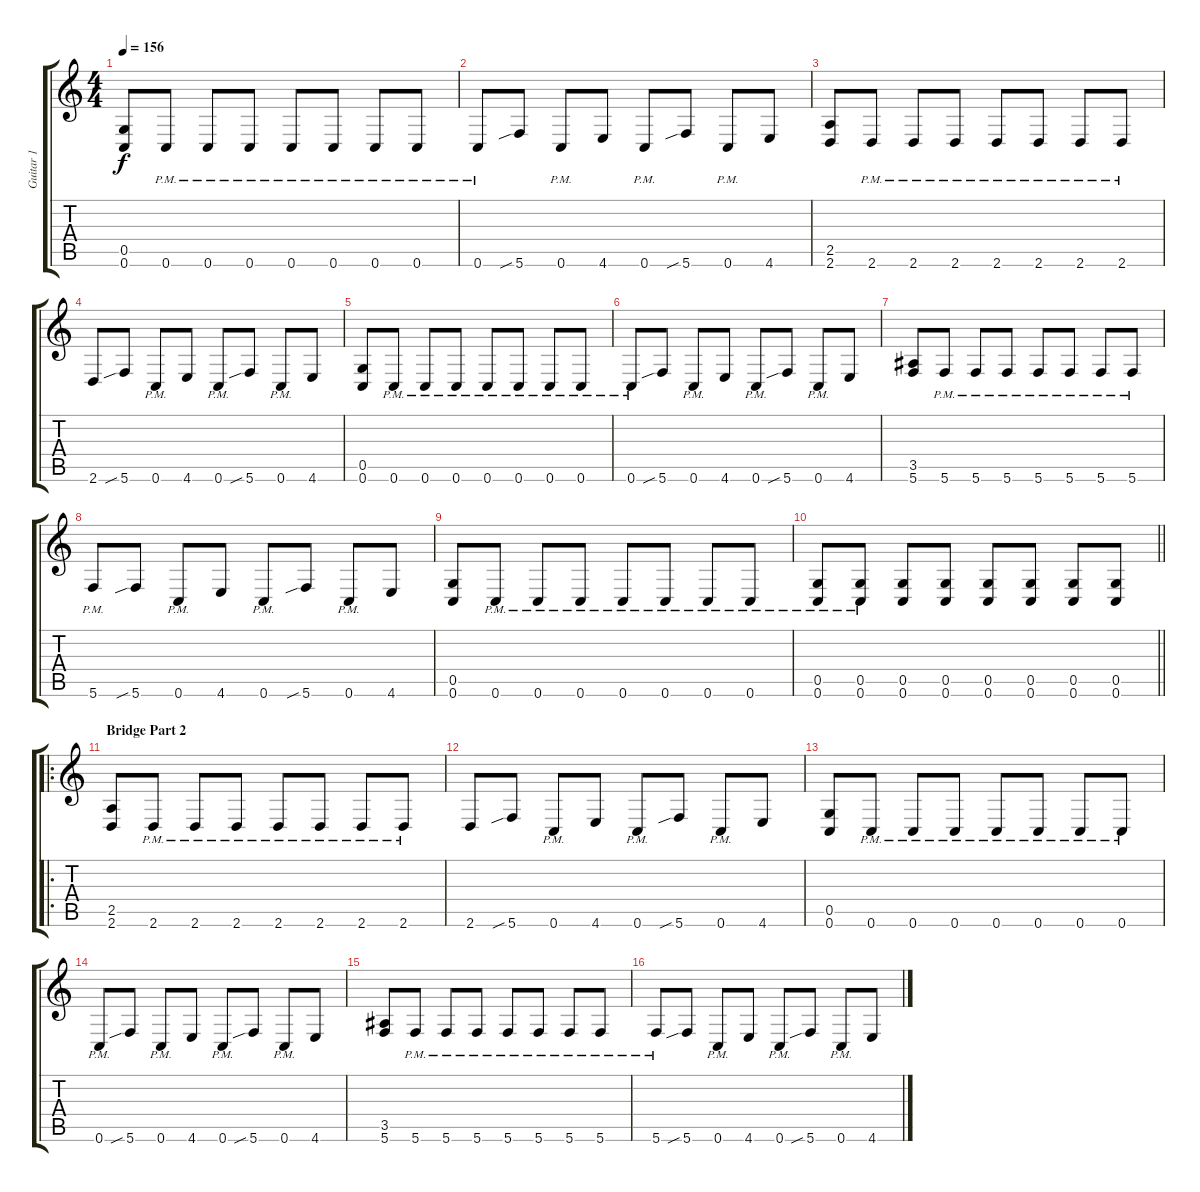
\track ("Guitar 1" "Guitar 1") {instrument distortionguitar}
\staff {score tabs}
\tuning (D4 A3 F3 C3 G2 C2) {hide}
\ts (4 4)
\tempo 156
\clef g2
\ks c
(0.5 0.6).8{dy f} 0.6{pm}.8 0.6{pm}.8 0.6{pm}.8 0.6{pm}.8 0.6{pm}.8 0.6{pm}.8 0.6{pm}.8 |
0.6{pm}.8 5.6{sib}.8 0.6{pm}.8 4.6.8 0.6{pm}.8 5.6{sib}.8 0.6{pm}.8 4.6.8 |
(2.5 2.6).8 2.6{pm}.8 2.6{pm}.8 2.6{pm}.8 2.6{pm}.8 2.6{pm}.8 2.6{pm}.8 2.6{pm}.8 |
2.6.8 5.6{sib}.8 0.6{pm}.8 4.6.8 0.6{pm}.8 5.6{sib}.8 0.6{pm}.8 4.6.8 |
(0.5 0.6).8 0.6{pm}.8 0.6{pm}.8 0.6{pm}.8 0.6{pm}.8 0.6{pm}.8 0.6{pm}.8 0.6{pm}.8 |
0.6{pm}.8 5.6{sib}.8 0.6{pm}.8 4.6.8 0.6{pm}.8 5.6{sib}.8 0.6{pm}.8 4.6.8 |
(3.5 5.6).8 5.6{pm}.8 5.6{pm}.8 5.6{pm}.8 5.6{pm}.8 5.6{pm}.8 5.6{pm}.8 5.6{pm}.8 |
5.6{pm}.8 5.6{sib}.8 0.6{pm}.8 4.6.8 0.6{pm}.8 5.6{sib}.8 0.6{pm}.8 4.6.8 |
(0.5 0.6).8 0.6{pm}.8 0.6{pm}.8 0.6{pm}.8 0.6{pm}.8 0.6{pm}.8 0.6{pm}.8 0.6{pm}.8 |
\barLineRight lightlight
(0.5{pm} 0.6{pm}).8 (0.5{pm} 0.6{pm}).8 (0.5 0.6).8 (0.5 0.6).8 (0.5 0.6).8 (0.5 0.6).8 (0.5 0.6).8 (0.5 0.6).8 |
\ro
\section ("" "Bridge Part 2")
(2.5 2.6).8 2.6{pm}.8 2.6{pm}.8 2.6{pm}.8 2.6{pm}.8 2.6{pm}.8 2.6{pm}.8 2.6{pm}.8 |
2.6.8 5.6{sib}.8 0.6{pm}.8 4.6.8 0.6{pm}.8 5.6{sib}.8 0.6{pm}.8 4.6.8 |
(0.5 0.6).8 0.6{pm}.8 0.6{pm}.8 0.6{pm}.8 0.6{pm}.8 0.6{pm}.8 0.6{pm}.8 0.6{pm}.8 |
0.6{pm}.8 5.6{sib}.8 0.6{pm}.8 4.6.8 0.6{pm}.8 5.6{sib}.8 0.6{pm}.8 4.6.8 |
(3.5 5.6).8 5.6{pm}.8 5.6{pm}.8 5.6{pm}.8 5.6{pm}.8 5.6{pm}.8 5.6{pm}.8 5.6{pm}.8 |
5.6{pm}.8 5.6{sib}.8 0.6{pm}.8 4.6.8 0.6{pm}.8 5.6{sib}.8 0.6{pm}.8 4.6.8
